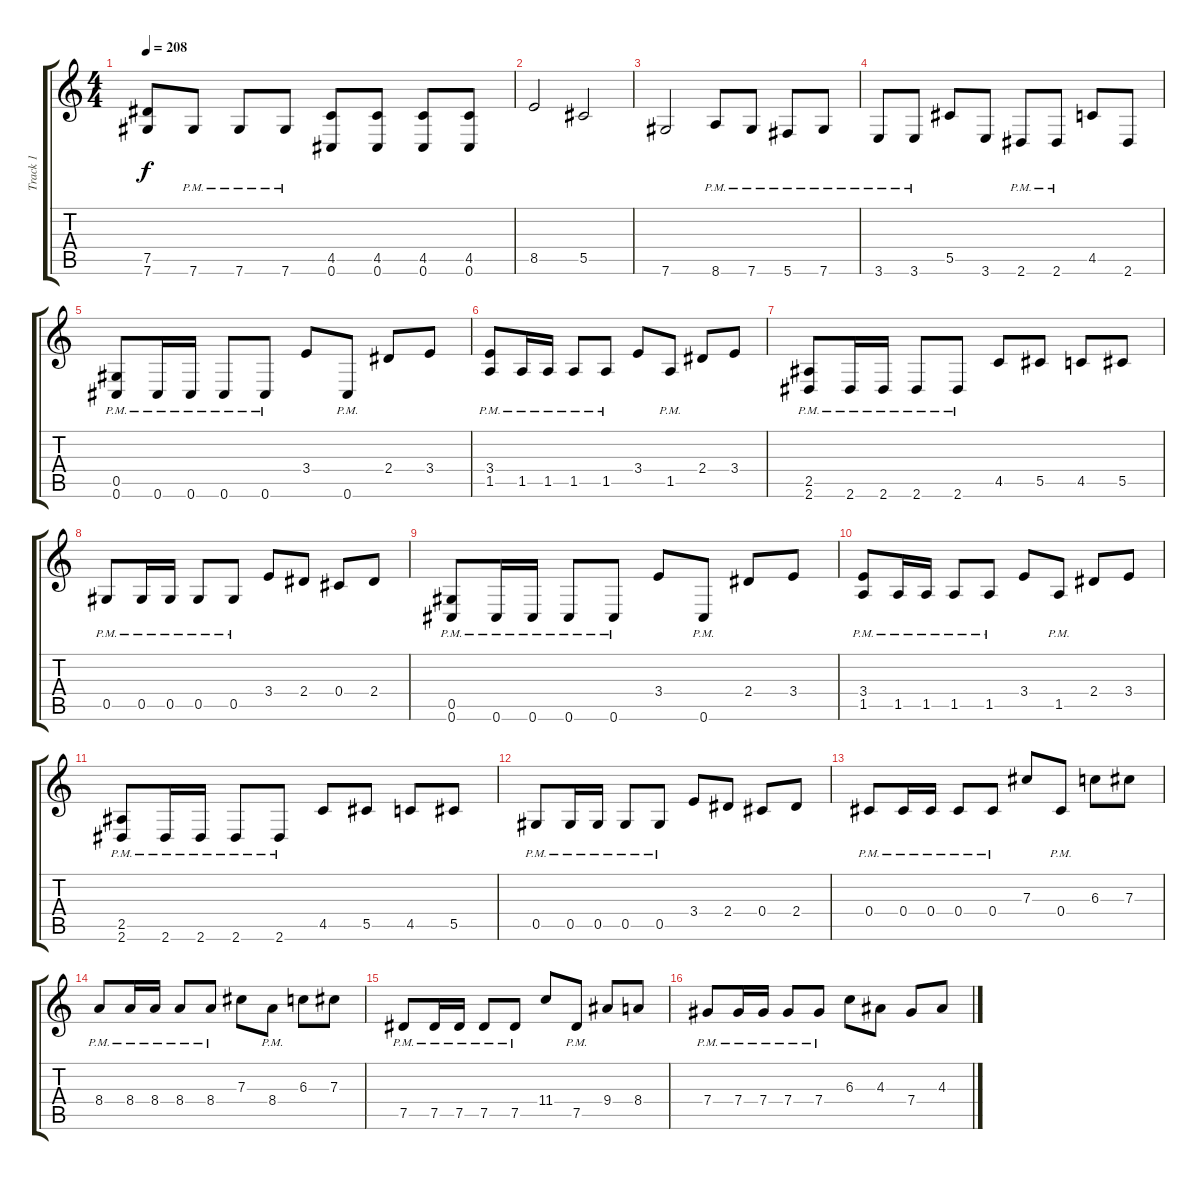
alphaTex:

\track ("Track 1" "Track 1") {instrument distortionguitar}
\staff {score tabs}
\tuning (Eb4 Bb3 Gb3 Db3 Ab2 Db2) {hide}
\ts (4 4)
\tempo 208
\clef g2
\ks c
(7.5 7.6).8{dy f} 7.6{pm}.8 7.6{pm}.8 7.6{pm}.8 (4.5 0.6).8 (4.5 0.6).8 (4.5 0.6).8 (4.5 0.6).8 |
8.5.2 5.5.2 |
7.6.2 8.6{pm}.8 7.6{pm}.8 5.6{pm}.8 7.6{pm}.8 |
3.6{pm}.8 3.6{pm}.8 5.5.8 3.6.8 2.6{pm}.8 2.6{pm}.8 4.5.8 2.6.8 |
(0.5{pm} 0.6{pm}).8 0.6{pm}.16 0.6{pm}.16 0.6{pm}.8 0.6{pm}.8 3.4.8 0.6{pm}.8 2.4.8 3.4.8 |
(3.4{pm} 1.5{pm}).8 1.5{pm}.16 1.5{pm}.16 1.5{pm}.8 1.5{pm}.8 3.4.8 1.5{pm}.8 2.4.8 3.4.8 |
(2.5{pm} 2.6{pm}).8 2.6{pm}.16 2.6{pm}.16 2.6{pm}.8 2.6{pm}.8 4.5.8 5.5.8 4.5.8 5.5.8 |
0.5{pm}.8 0.5{pm}.16 0.5{pm}.16 0.5{pm}.8 0.5{pm}.8 3.4.8 2.4.8 0.4.8 2.4.8 |
(0.5{pm} 0.6{pm}).8 0.6{pm}.16 0.6{pm}.16 0.6{pm}.8 0.6{pm}.8 3.4.8 0.6{pm}.8 2.4.8 3.4.8 |
(3.4{pm} 1.5{pm}).8 1.5{pm}.16 1.5{pm}.16 1.5{pm}.8 1.5{pm}.8 3.4.8 1.5{pm}.8 2.4.8 3.4.8 |
(2.5{pm} 2.6{pm}).8 2.6{pm}.16 2.6{pm}.16 2.6{pm}.8 2.6{pm}.8 4.5.8 5.5.8 4.5.8 5.5.8 |
0.5{pm}.8 0.5{pm}.16 0.5{pm}.16 0.5{pm}.8 0.5{pm}.8 3.4.8 2.4.8 0.4.8 2.4.8 |
0.4{pm}.8 0.4{pm}.16 0.4{pm}.16 0.4{pm}.8 0.4{pm}.8 7.3.8 0.4{pm}.8 6.3.8 7.3.8 |
8.4{pm}.8 8.4{pm}.16 8.4{pm}.16 8.4{pm}.8 8.4{pm}.8 7.3.8 8.4{pm}.8 6.3.8 7.3.8 |
7.5{pm}.8 7.5{pm}.16 7.5{pm}.16 7.5{pm}.8 7.5{pm}.8 11.4.8 7.5{pm}.8 9.4.8 8.4.8 |
7.4{pm}.8 7.4{pm}.16 7.4{pm}.16 7.4{pm}.8 7.4{pm}.8 6.3.8 4.3.8 7.4.8 4.3.8
